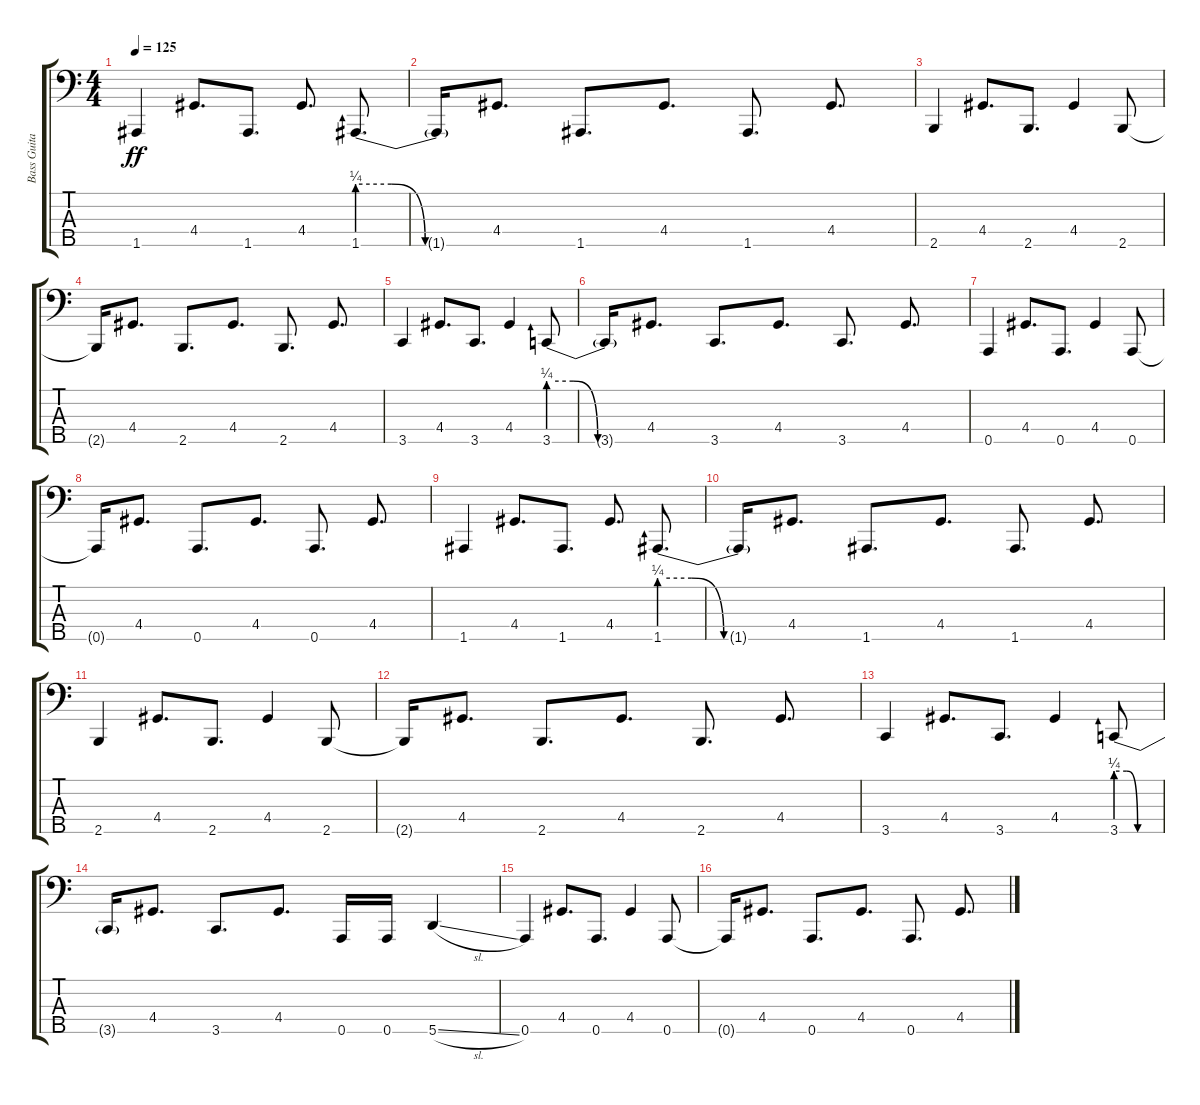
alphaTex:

\track ("Bass Guitar" "Bass Guita") {instrument electricbasspick}
\staff {score tabs}
\tuning (G2 D2 A1 E1 A0) {hide}
\ts (4 4)
\tempo 125
\clef f4
\ks c
1.5.4{dy ff} 4.4.8{d} 1.5.8{d} 4.4.8{d} 1.5{be (custom 0 1 15 1 30 0 60 0)}.8{d} |
1.5{t}.16 4.4.8{d} 1.5.8{d} 4.4.8{d} 1.5.8{d} 4.4.8{d} |
2.5.4 4.4.8{d} 2.5.8{d} 4.4.4 2.5.8 |
2.5{t}.16 4.4.8{d} 2.5.8{d} 4.4.8{d} 2.5.8{d} 4.4.8{d} |
3.5.4 4.4.8{d} 3.5.8{d} 4.4.4 3.5{be (custom 0 1 15 1 30 0 60 0)}.8 |
3.5{t}.16 4.4.8{d} 3.5.8{d} 4.4.8{d} 3.5.8{d} 4.4.8{d} |
0.5.4 4.4.8{d} 0.5.8{d} 4.4.4 0.5.8 |
0.5{t}.16 4.4.8{d} 0.5.8{d} 4.4.8{d} 0.5.8{d} 4.4.8{d} |
1.5.4 4.4.8{d} 1.5.8{d} 4.4.8{d} 1.5{be (custom 0 1 15 1 30 0 60 0)}.8{d} |
1.5{t}.16 4.4.8{d} 1.5.8{d} 4.4.8{d} 1.5.8{d} 4.4.8{d} |
2.5.4 4.4.8{d} 2.5.8{d} 4.4.4 2.5.8 |
2.5{t}.16 4.4.8{d} 2.5.8{d} 4.4.8{d} 2.5.8{d} 4.4.8{d} |
3.5.4 4.4.8{d} 3.5.8{d} 4.4.4 3.5{be (custom 0 1 15 1 30 0 60 0)}.8 |
3.5{t}.16 4.4.8{d} 3.5.8{d} 4.4.8{d} 0.5.16 0.5.16 5.5{sl}.4 |
0.5.4 4.4.8{d} 0.5.8{d} 4.4.4 0.5.8 |
0.5{t}.16 4.4.8{d} 0.5.8{d} 4.4.8{d} 0.5.8{d} 4.4.8{d}
